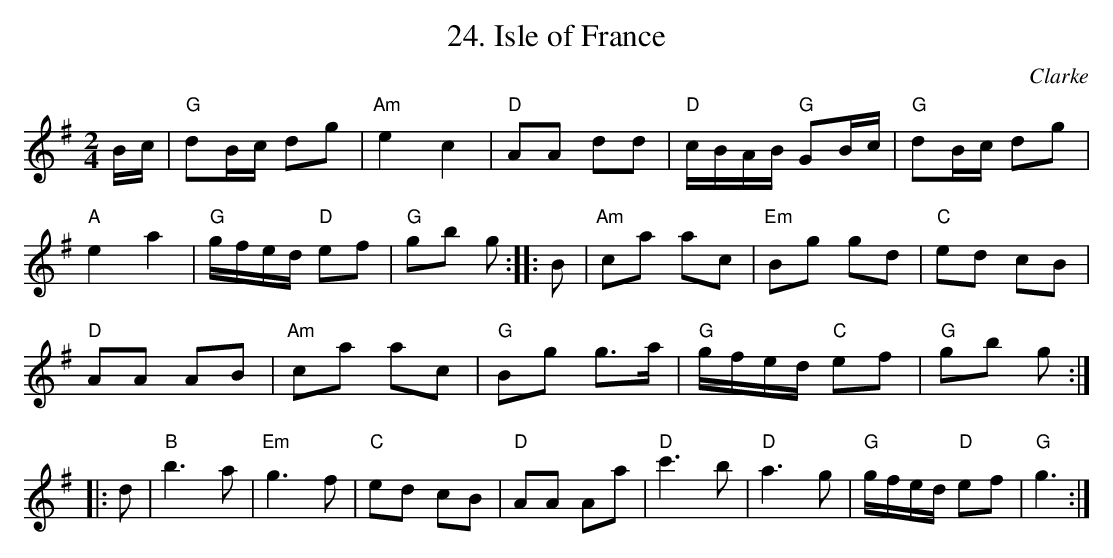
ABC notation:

X:1
T:24. Isle of France
C:Clarke
L:1/8
M:2/4
K:G
B/c/ | "G"dB/c/ dg | "Am"e2 c2 | "D"AA dd | "D"c/B/A/B/ "G"GB/c/ | "G"dB/c/ dg |$ "A"e2 a2 | %7
 "G"g/f/e/d/ "D"ef | "G"gb g :: B | "Am"ca ac | "Em"Bg gd | "C"ed cB |$ "D"AA AB | "Am"ca ac | "G"Bg g>a | "G"g/f/e/d/ "C"ef | %17
"G" gb g ::$ d | "B"b3 a | "Em"g3 f | "C"ed cB | "D"AA Aa | "D"c'3 b | "D"a3 g | "G"g/f/e/d/ "D"ef | "G"g3 :| %27
